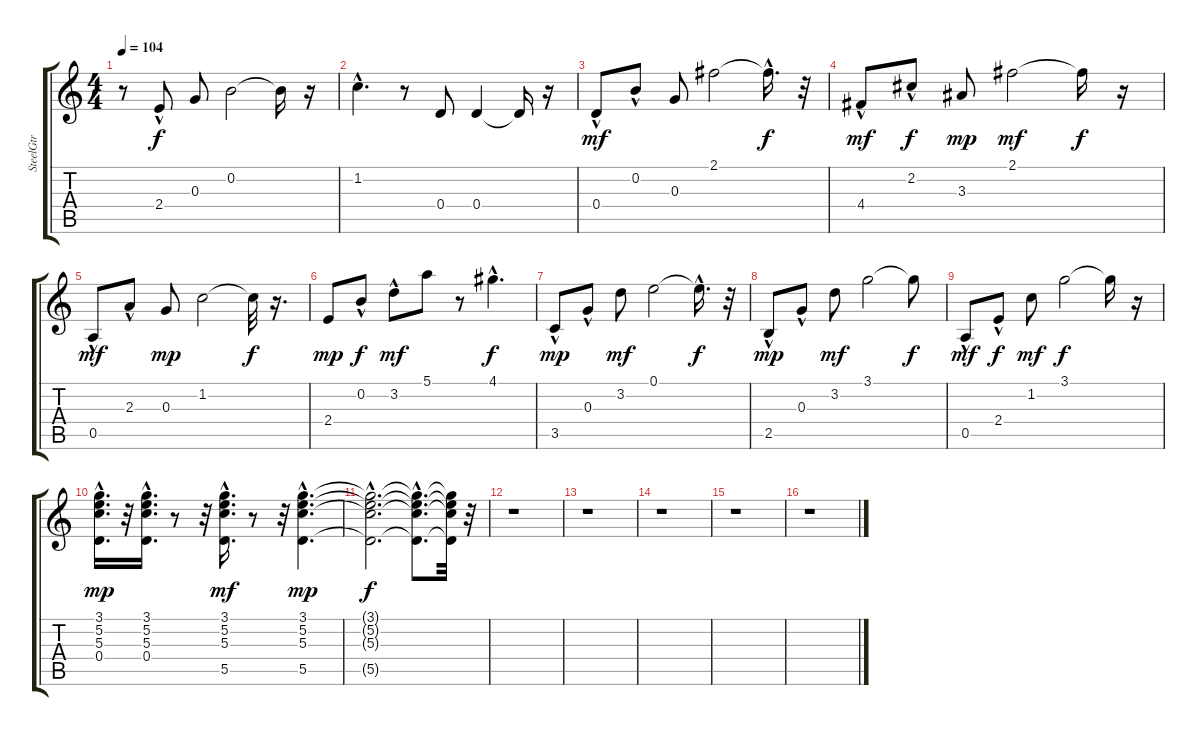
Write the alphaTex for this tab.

\track ("SteelGtr" "SteelGtr") {instrument acousticguitarsteel}
\staff {score tabs}
\tuning (E4 B3 G3 D3 A2 E2) {hide}
\ts (4 4)
\tempo 104
\clef g2
\ks c
r.8{dy f} 2.4{hac}.8 0.3.8 0.2.2 0.2{t}.16 r.16 |
1.2{hac}.4{d} r.8 0.4.8 0.4.4 0.4{t}.16 r.16 |
0.4{hac}.8{dy mf} 0.2{hac}.8 0.3.8 2.1.2 2.1{hac t}.16{d dy f} r.32 |
4.4{hac}.8{dy mf} 2.2{hac}.8{dy f} 3.3.8{dy mp} 2.1.2{dy mf} 2.1{t}.16{dy f} r.16 |
0.5{hac}.8{dy mf} 2.3{hac}.8 0.3.8{dy mp} 1.2.2 1.2{t}.32{dy f} r.16{d} |
2.4.8{dy mp} 0.2{hac}.8{dy f} 3.2{hac}.8{dy mf} 5.1.8 r.8 4.1{hac}.4{d dy f} |
3.5{hac}.8{dy mp} 0.3{hac}.8 3.2.8{dy mf} 0.1.2 0.1{hac t}.16{d dy f} r.32 |
2.5{hac}.8{dy mp} 0.3{hac}.8 3.2.8{dy mf} 3.1.2 3.1{t}.8{dy f} |
0.5{hac}.8{dy mf} 2.4{hac}.8{dy f} 1.2.8{dy mf} 3.1.2{dy f} 3.1{t}.16 r.16 |
(3.1{hac} 5.2{hac} 5.3{hac} 0.4{hac}).16{d dy mp} r.32 (3.1{hac} 5.2{hac} 5.3{hac} 0.4{hac}).16{d} r.8 r.32 (3.1{hac} 5.2{hac} 5.3{hac} 5.5{hac}).16{d dy mf} r.8 r.32 (3.1{hac} 5.2{hac} 5.3{hac} 5.5{hac}).4{d dy mp} |
(3.1{hac t} 5.2{hac t} 5.3{hac t} 5.5{hac t}).2{d dy f} (3.1{hac t} 5.2{hac t} 5.3{hac t} 5.5{hac t}).8{d} (3.1{t} 5.2{t} 5.3{t} 5.5{t}).32 r.32 |
r.1 |
r.1 |
r.1 |
r.1 |
r.1
